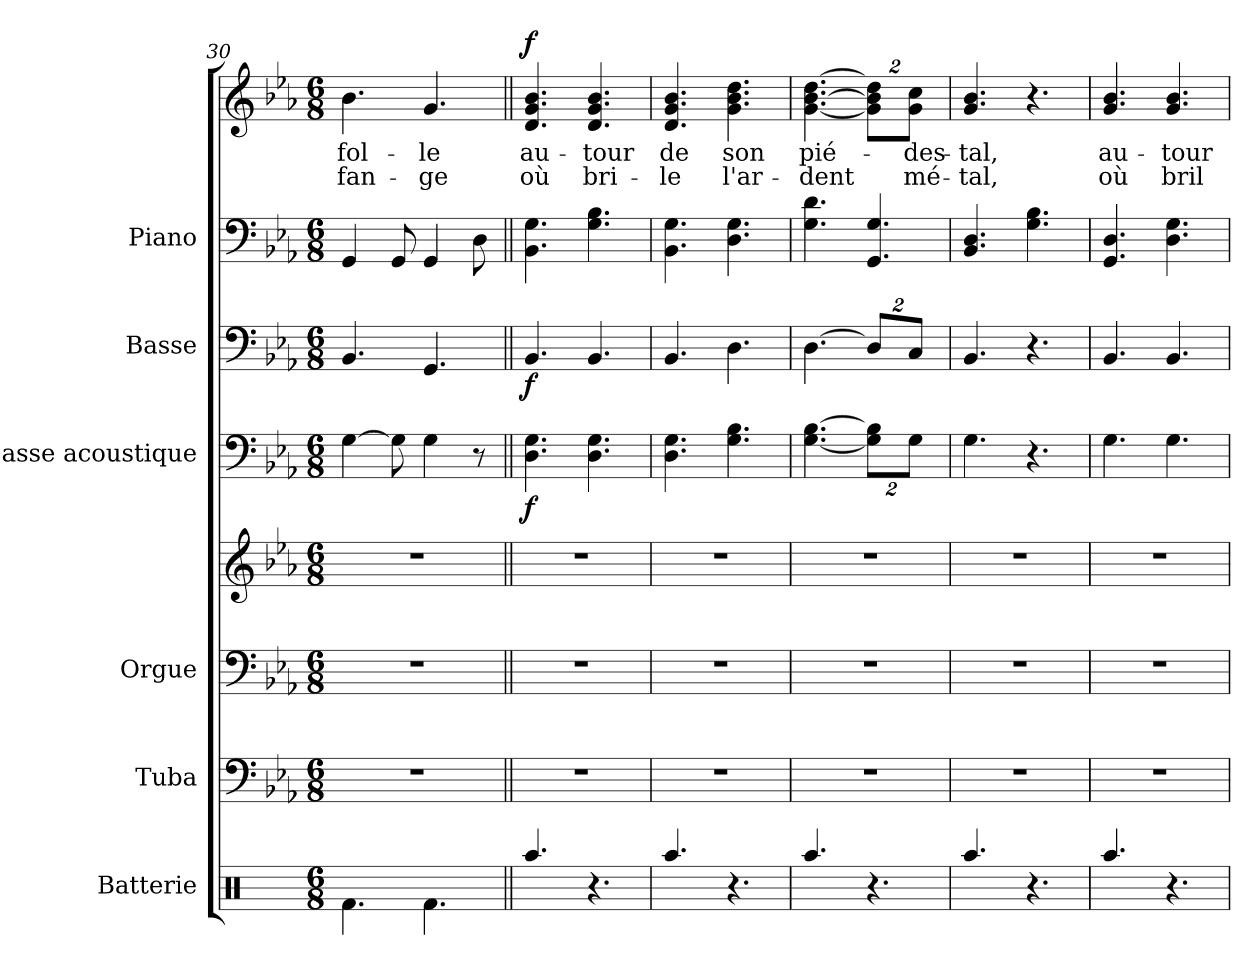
**kern	**kern	**kern	**kern	**kern	**dynam	**kern	**dynam	**kern	**kern	**text	**text	**dynam
*part6	*part5	*part4	*part4	*part3	*part3	*part2	*part2	*part1	*part1	*part1	*part1	*part1
*staff8	*staff7	*staff6	*staff5	*staff4	*staff4	*staff3	*staff3	*staff2	*staff1	*staff1	*staff1	*staff1/2
*I"Batterie	*I"Tuba	*I"Orgue	*	*I"Basse acoustique	*	*I"Basse	*	*I"Piano	*	*	*	*
*I'Bat.	*I'Tba.	*I'Org.	*	*I'Basse	*	*I'B.	*	*I'Pno	*	*	*	*
*clefX	*clefF4	*clefF4	*clefG2	*clefF4	*	*clefF4	*	*clefF4	*clefG2	*	*	*
*	*	*	*	*ITrd7c12	*	*	*	*	*	*	*	*
*k[]	*k[b-e-a-]	*k[b-e-a-]	*k[b-e-a-]	*k[b-e-a-]	*	*k[b-e-a-]	*	*k[b-e-a-]	*k[b-e-a-]	*	*	*
*M6/8	*M6/8	*M6/8	*M6/8	*M6/8	*	*M6/8	*	*M6/8	*M6/8	*	*	*
=30	=30	=30	=30	=30	=30	=30	=30	=30	=30	=30	=30	=30
!	!	!	!	!	!	!	!	!	!	!LO:LY:b	!LO:LY:b	!
4.Rf\	2.r	2.r	2.r	[4GG\	.	4.BB-/	.	4GG/	4.b-\	fol-	fan-	.
.	.	.	.	8GG\]	.	.	.	8GG/	.	.	.	.
!	!	!	!	!	!	!	!	!	!	!LO:LY:b	!LO:LY:b	!
4.Rf\	.	.	.	4GG\	.	4.GG/	.	4GG/	4.g/	-le	-ge	.
.	.	.	.	8r	.	.	.	8D\	.	.	.	.
!!LO:LB:g=z
=31||	=31||	=31||	=31||	=31||	=31||	=31||	=31||	=31||	=31||	=31||	=31||	=31||
*	*k[]	*k[]	*k[]	*k[]	*	*k[]	*	*k[]	*k[]	*	*	*
!	!	!	!	!	!LO:DY:b	!	!LO:DY:b	!	!	!LO:LY:b	!LO:LY:b	!LO:DY:b
4.Raa/	2.r	2.r	2.r	4.DD\ 4.GG\	f	4.BB/	f	4.BB\ 4.G\	4.d/ 4.g/ 4.b/	au-	où	f
!	!	!	!	!	!	!	!	!	!	!LO:LY:b	!LO:LY:b	!
4.r	.	.	.	4.DD\ 4.GG\	.	4.BB/	.	4.G\ 4.B\	4.d/ 4.g/ 4.b/	-tour	bri-	.
=32	=32	=32	=32	=32	=32	=32	=32	=32	=32	=32	=32	=32
!	!	!	!	!	!	!	!	!	!	!LO:LY:b	!LO:LY:b	!
4.Raa/	2.r	2.r	2.r	4.DD\ 4.GG\	.	4.BB/	.	4.BB\ 4.G\	4.d/ 4.g/ 4.b/	de	-le	.
!	!	!	!	!	!	!	!	!	!	!LO:LY:b	!LO:LY:b	!
4.r	.	.	.	4.GG\ 4.BB\	.	4.D\	.	4.D\ 4.G\	4.g\ 4.b\ 4.dd\	son	l'ar-	.
=33	=33	=33	=33	=33	=33	=33	=33	=33	=33	=33	=33	=33
!	!	!	!	!	!	!	!	!	!	!LO:LY:b	!LO:LY:b	!
4.Raa/	2.r	2.r	2.r	[4.GG\ [4.BB\	.	[4.D\	.	4.G\ 4.d\	[4.g\ [4.b\ [4.dd\	pié-	-dent	.
*	*	*	*	*Xbrackettup	*	*Xbrackettup	*	*	*Xbrackettup	*	*	*
4.r	.	.	.	16%3GG]\ 16%3BB]\L	.	16%3D/L]	.	4.GG/ 4.G/	16%3g\] 16%3b\] 16%3dd\]L	.	.	.
!	!	!	!	!	!	!	!	!	!	!LO:LY:b	!LO:LY:b	!
.	.	.	.	16%3GG\J	.	16%3C/J	.	.	16%3g\ 16%3cc\J	des-	mé-	.
=34	=34	=34	=34	=34	=34	=34	=34	=34	=34	=34	=34	=34
!	!	!	!	!	!	!	!	!	!	!LO:LY:b	!LO:LY:b	!
4.Raa/	2.r	2.r	2.r	4.GG\	.	4.BB/	.	4.BB/ 4.D/	4.g/ 4.b/	-tal,	-tal,	.
4.r	.	.	.	4.r	.	4.r	.	4.G\ 4.B\	4.r	.	.	.
!!LO:PB:g=z
=35	=35	=35	=35	=35	=35	=35	=35	=35	=35	=35	=35	=35
!	!	!	!	!	!	!	!	!	!	!LO:LY:b	!LO:LY:b	!
4.Raa/	2.r	2.r	2.r	4.GG\	.	4.BB/	.	4.GG/ 4.D/	4.g/ 4.b/	au-	où	.
!	!	!	!	!	!	!	!	!	!	!LO:LY:b	!LO:LY:b	!
4.r	.	.	.	4.GG\	.	4.BB/	.	4.D\ 4.G\	4.g/ 4.b/	-tour	bril-	.
=	=	=	=	=	=	=	=	=	=	=	=	=
*-	*-	*-	*-	*-	*-	*-	*-	*-	*-	*-	*-	*-
